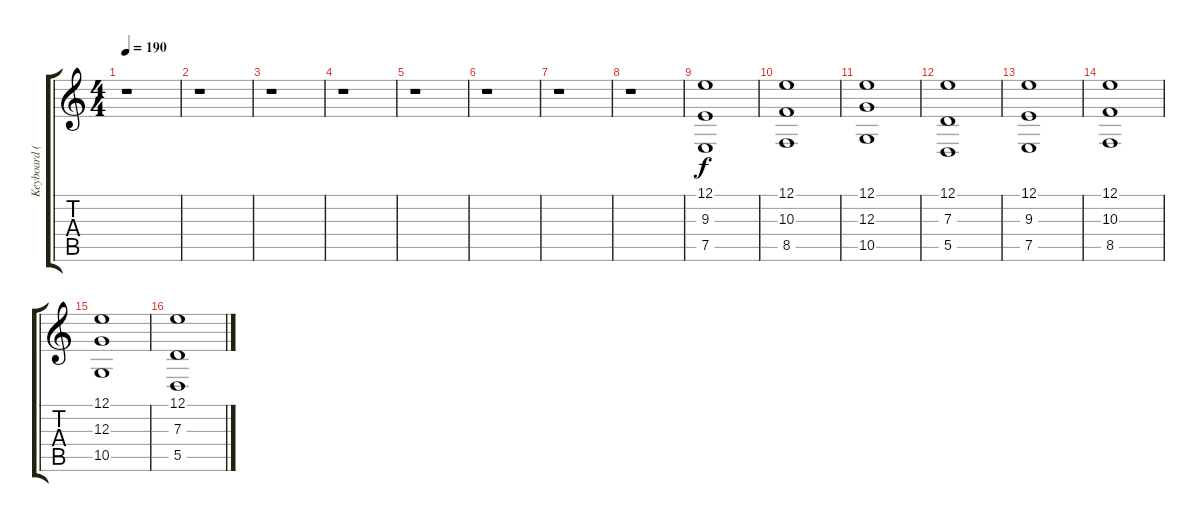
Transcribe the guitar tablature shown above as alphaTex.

\track ("Keyboard (Sweep/New Age)" "Keyboard (") {instrument pad8sweep}
\staff {score tabs}
\tuning (E4 B3 G3 D3 A2 E2) {hide}
\ts (4 4)
\tempo 190
\clef g2
\ks c
r.1{dy f} |
r.1 |
r.1 |
r.1 |
r.1 |
r.1 |
r.1 |
r.1 |
(12.1 9.3 7.5).1 |
(12.1 10.3 8.5).1 |
(12.1 12.3 10.5).1 |
(12.1 7.3 5.5).1 |
(12.1 9.3 7.5).1 |
(12.1 10.3 8.5).1 |
(12.1 12.3 10.5).1 |
(12.1 7.3 5.5).1
